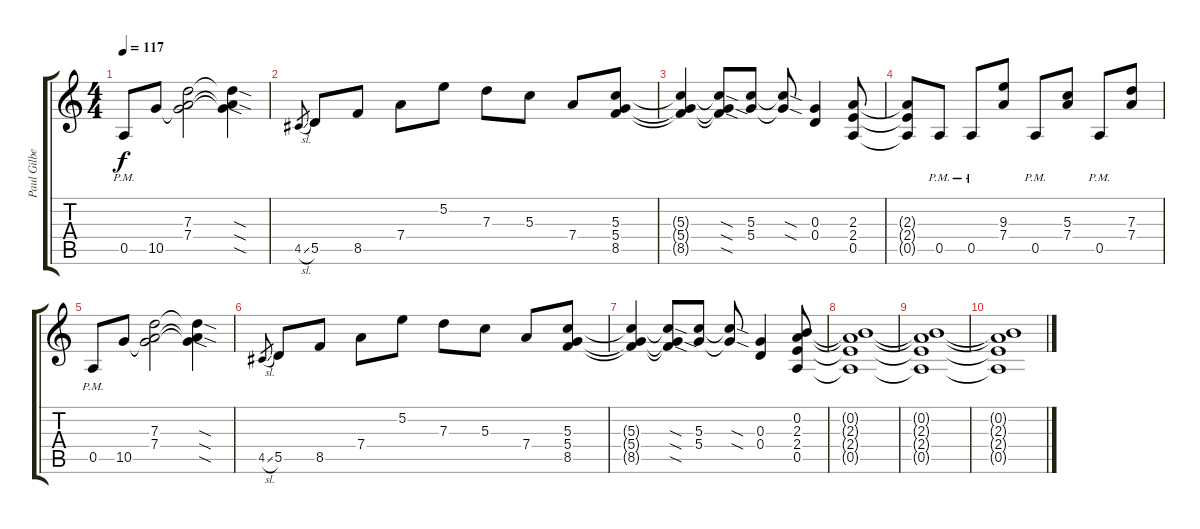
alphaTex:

\track ("Paul Gilbert" "Paul Gilbe") {instrument overdrivenguitar}
\staff {score tabs}
\tuning (E4 B3 G3 D3 A2 E2) {hide}
\ts (4 4)
\tempo 117
\clef g2
\ks c
0.5{pm}.8{dy f} 10.5.8 (7.3 7.4 10.5{t}).2 (7.3{sod t} 7.4{sod t} 10.5{sod t}).4 |
4.5{sl}.8{gr} 5.5.8 8.5.8 7.4.8 5.2.8 7.3.8 5.3.8 7.4.8 (5.3 5.4 8.5).8 |
(5.3{t} 5.4{t} 8.5{t}).4 (5.3{sod t} 5.4{sod t} 8.5{sod t}).8 (5.3 5.4).8 (5.3{sod t} 5.4{sod t}).8 (0.3 0.4).4 (2.3 2.4 0.5).8 |
(2.3{t} 2.4{t} 0.5{t}).8 0.5{pm}.8 0.5{pm}.8 (9.3 7.4).8 0.5{pm}.8 (5.3 7.4).8 0.5{pm}.8 (7.3 7.4).8 |
0.5{pm}.8 10.5.8 (7.3 7.4 10.5{t}).2 (7.3{sod t} 7.4{sod t} 10.5{sod t}).4 |
4.5{sl}.8{gr} 5.5.8 8.5.8 7.4.8 5.2.8 7.3.8 5.3.8 7.4.8 (5.3 5.4 8.5).8 |
(5.3{t} 5.4{t} 8.5{t}).4 (5.3{sod t} 5.4{sod t} 8.5{sod t}).8 (5.3 5.4).8 (5.3{sod t} 5.4{sod t}).8 (0.3 0.4).4 (0.2 2.3 2.4 0.5).8 |
(0.2{t} 2.3{t} 2.4{t} 0.5{t}).1 |
(0.2{t} 2.3{t} 2.4{t} 0.5{t}).1{volume 0} |
(0.2{t} 2.3{t} 2.4{t} 0.5{t}).1
